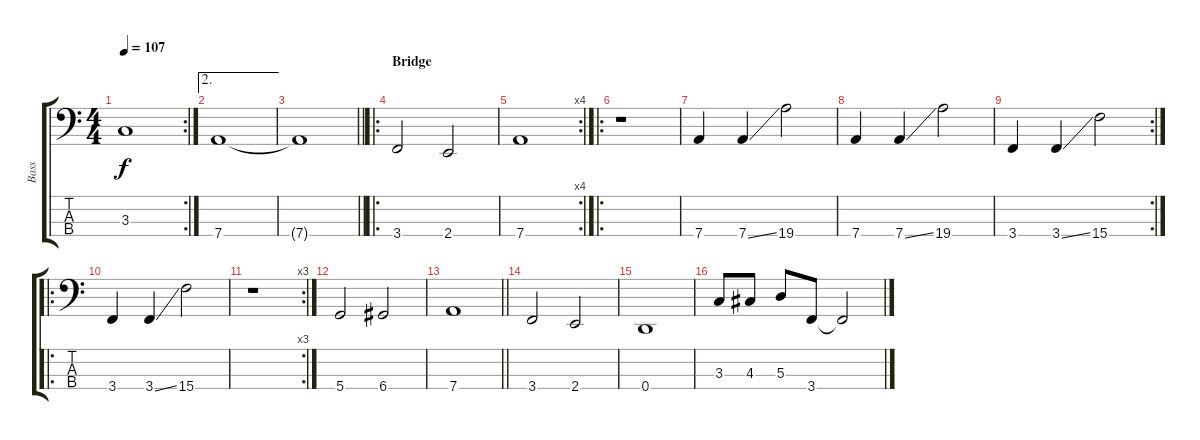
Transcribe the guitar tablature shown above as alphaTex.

\track ("Bass" "Bass") {instrument acousticguitarnylon}
\staff {score tabs}
\tuning (G2 D2 A1 D1) {hide}
\rc 2
\ts (4 4)
\tempo 107
\clef f4
\ks c
3.3.1{dy f} |
\ae 2
7.4.1 |
\barLineRight lightlight
7.4{t}.1 |
\ro
\section ("" "Bridge")
3.4.2 2.4.2 |
\rc 4
7.4.1 |
\ro
r.1 |
7.4.4 7.4{ss}.4 19.4.2 |
7.4.4 7.4{ss}.4 19.4.2 |
\rc 2
3.4.4 3.4{ss}.4 15.4.2 |
\ro
3.4.4 3.4{ss}.4 15.4.2 |
\rc 3
r.1 |
5.4.2 6.4.2 |
\barLineRight lightlight
7.4.1 |
3.4.2 2.4.2 |
0.4.1 |
3.3.8 4.3.8 5.3.8 3.4.8 3.4{t}.2
